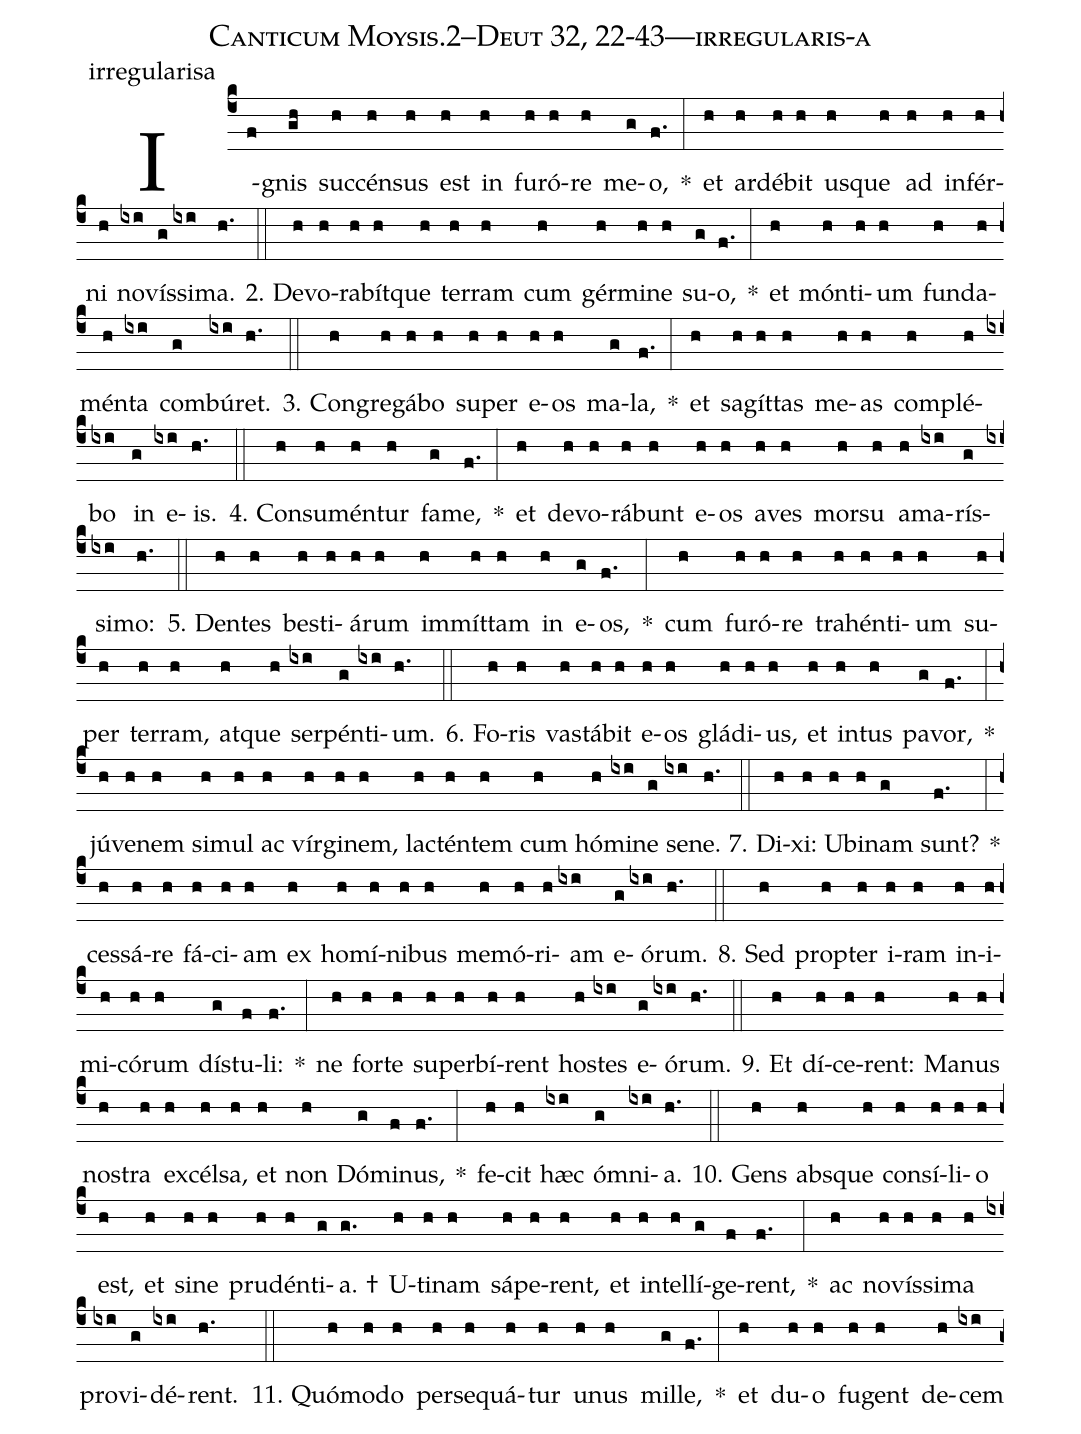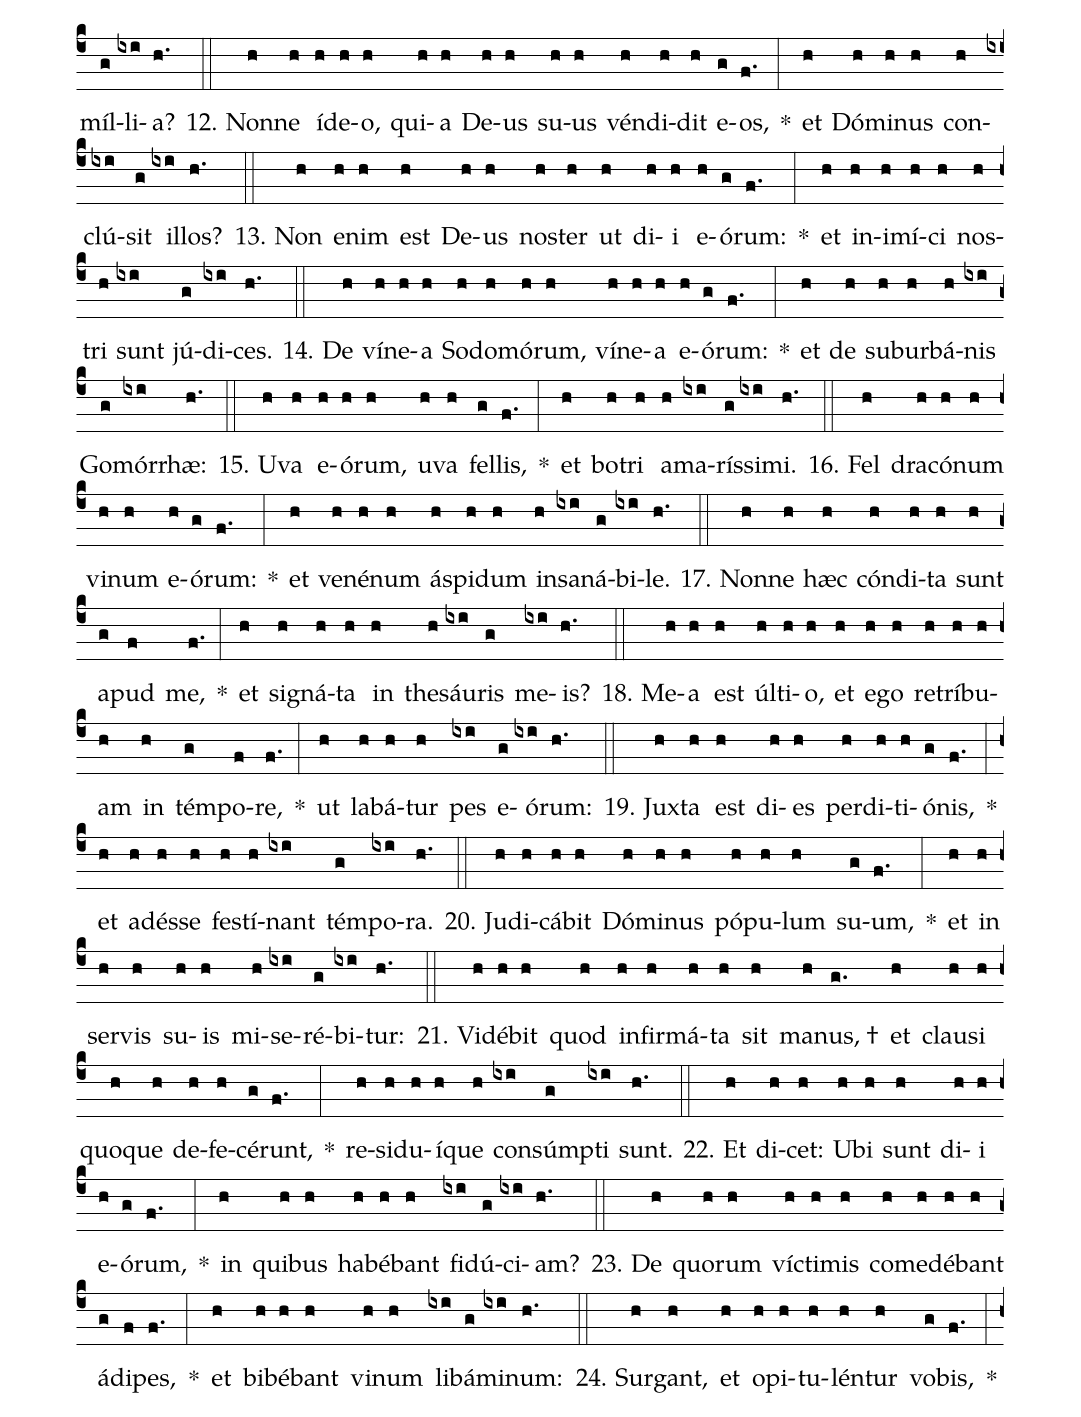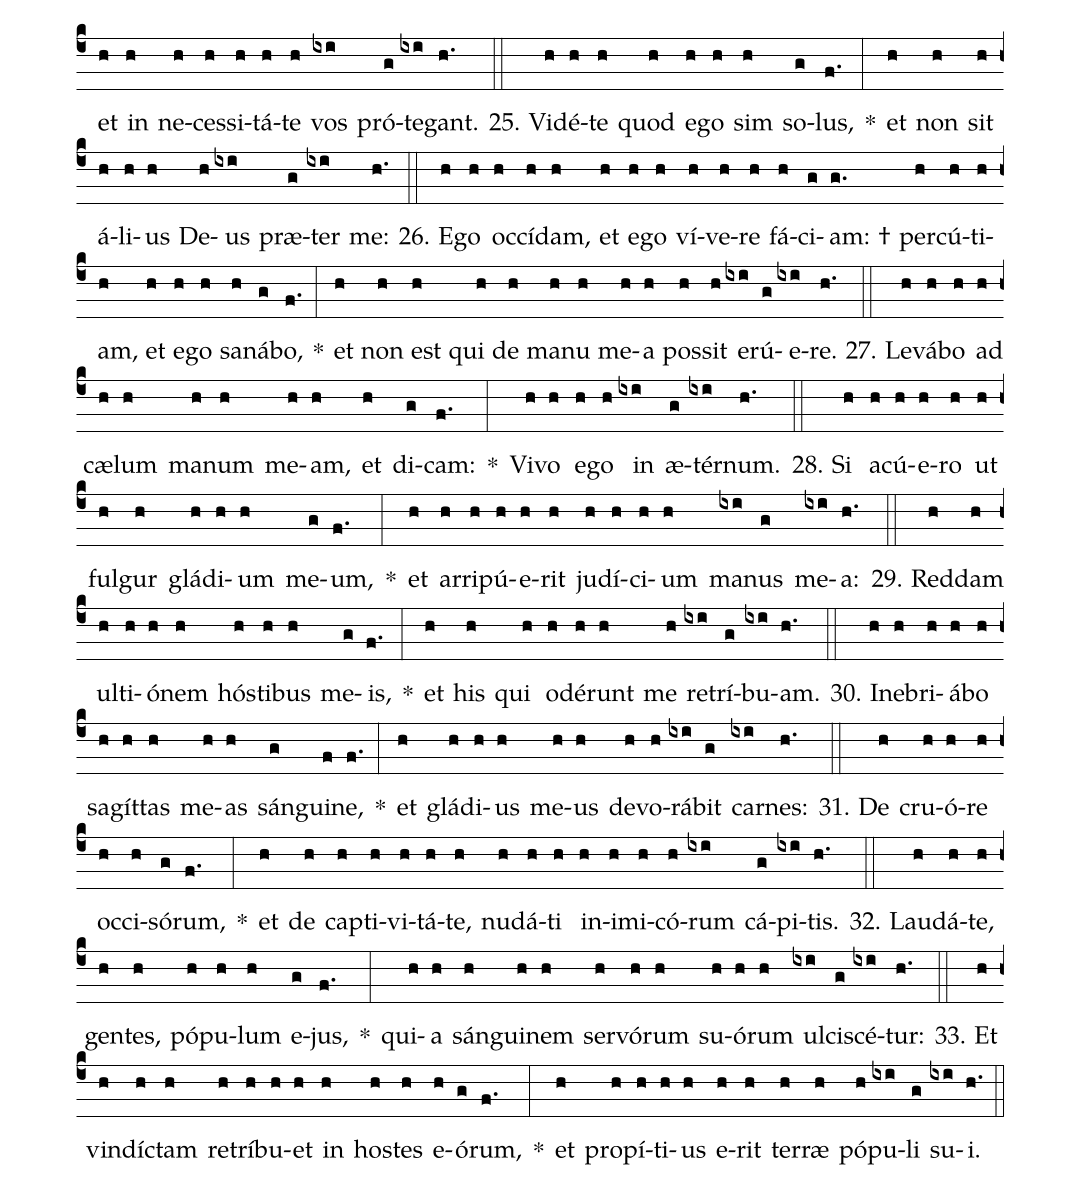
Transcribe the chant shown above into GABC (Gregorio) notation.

name: Canticum Moysis.2--Deut 32, 22-43---irregularis-a;
annotation: irregularisa;
%%
(c4)I(f)gnis(gh) suc(h)cén(h)sus(h) est(h) in(h) fu(h)ró(h)re(h) me(g)o,(f.) *(:) et(h) ar(h)dé(h)bit(h) us(h)que(h) ad(h) in(h)fér(h)ni(h) no(ixi)vís(g)si(ixi)ma.(h.) (::)
2. De(h)vo(h)ra(h)bít(h)que(h) ter(h)ram(h) cum(h) gér(h)mi(h)ne(h) su(g)o,(f.) *(:) et(h) món(h)ti(h)um(h) fun(h)da(h)mén(h)ta(ixi) com(g)bú(ixi)ret.(h.) (::)
3. Con(h)gre(h)gá(h)bo(h) su(h)per(h) e(h)os(h) ma(g)la,(f.) *(:) et(h) sa(h)gít(h)tas(h) me(h)as(h) com(h)plé(h)bo(ixi) in(g) e(ixi)is.(h.) (::)
4. Con(h)su(h)mén(h)tur(h) fa(g)me,(f.) *(:) et(h) de(h)vo(h)rá(h)bunt(h) e(h)os(h) a(h)ves(h) mor(h)su(h) a(h)ma(ixi)rís(g)si(ixi)mo:(h.) (::)
5. Den(h)tes(h) bes(h)ti(h)á(h)rum(h) im(h)mít(h)tam(h) in(h) e(g)os,(f.) *(:) cum(h) fu(h)ró(h)re(h) tra(h)hén(h)ti(h)um(h) su(h)per(h) ter(h)ram,(h) at(h)que(h) ser(ixi)pén(g)ti(ixi)um.(h.) (::)
6. Fo(h)ris(h) vas(h)tá(h)bit(h) e(h)os(h) glá(h)di(h)us,(h) et(h) in(h)tus(h) pa(g)vor,(f.) *(:) jú(h)ve(h)nem(h) si(h)mul(h) ac(h) vír(h)gi(h)nem,(h) lac(h)tén(h)tem(h) cum(h) hó(h)mi(ixi)ne(g) se(ixi)ne.(h.) (::)
7. Di(h)xi:(h) U(h)bi(h)nam(g) sunt?(f.) *(:) ces(h)sá(h)re(h) fá(h)ci(h)am(h) ex(h) ho(h)mí(h)ni(h)bus(h) me(h)mó(h)ri(h)am(ixi) e(g)ó(ixi)rum.(h.) (::)
8. Sed(h) prop(h)ter(h) i(h)ram(h) in(h)i(h)mi(h)có(h)rum(h) dís(g)tu(f)li:(f.) *(:) ne(h) for(h)te(h) su(h)per(h)bí(h)rent(h) hos(h)tes(ixi) e(g)ó(ixi)rum.(h.) (::)
9. Et(h) dí(h)ce(h)rent:(h) Ma(h)nus(h) nos(h)tra(h) ex(h)cél(h)sa,(h) et(h) non(h) Dó(g)mi(f)nus,(f.) *(:) fe(h)cit(h) hæc(ixi) óm(g)ni(ixi)a.(h.) (::)
10. Gens(h) abs(h)que(h) con(h)sí(h)li(h)o(h) est,(h) et(h) si(h)ne(h) pru(h)dén(h)ti(g)a. †(g.) U(h)ti(h)nam(h) sá(h)pe(h)rent,(h) et(h) in(h)tel(h)lí(g)ge(f)rent,(f.) *(:) ac(h) no(h)vís(h)si(h)ma(h) pro(ixi)vi(g)dé(ixi)rent.(h.) (::)
11. Quó(h)mo(h)do(h) per(h)se(h)quá(h)tur(h) u(h)nus(h) mil(g)le,(f.) *(:) et(h) du(h)o(h) fu(h)gent(h) de(h)cem(ixi) míl(g)li(ixi)a?(h.) (::)
12. Non(h)ne(h) íd(h)e(h)o,(h) qui(h)a(h) De(h)us(h) su(h)us(h) vén(h)di(h)dit(h) e(g)os,(f.) *(:) et(h) Dó(h)mi(h)nus(h) con(h)clú(ixi)sit(g) il(ixi)los?(h.) (::)
13. Non(h) e(h)nim(h) est(h) De(h)us(h) nos(h)ter(h) ut(h) di(h)i(h) e(h)ó(g)rum:(f.) *(:) et(h) in(h)i(h)mí(h)ci(h) nos(h)tri(h) sunt(ixi) jú(g)di(ixi)ces.(h.) (::)
14. De(h) ví(h)ne(h)a(h) So(h)do(h)mó(h)rum,(h) ví(h)ne(h)a(h) e(h)ó(g)rum:(f.) *(:) et(h) de(h) sub(h)ur(h)bá(h)nis(ixi) Go(g)mór(ixi)rhæ:(h.) (::)
15. U(h)va(h) e(h)ó(h)rum,(h) u(h)va(h) fel(g)lis,(f.) *(:) et(h) bo(h)tri(h) a(h)ma(ixi)rís(g)si(ixi)mi.(h.) (::)
16. Fel(h) dra(h)có(h)num(h) vi(h)num(h) e(h)ó(g)rum:(f.) *(:) et(h) ve(h)né(h)num(h) ás(h)pi(h)dum(h) in(h)sa(ixi)ná(g)bi(ixi)le.(h.) (::)
17. Non(h)ne(h) hæc(h) cón(h)di(h)ta(h) sunt(h) a(g)pud(f) me,(f.) *(:) et(h) si(h)gná(h)ta(h) in(h) the(h)sáu(ixi)ris(g) me(ixi)is?(h.) (::)
18. Me(h)a(h) est(h) úl(h)ti(h)o,(h) et(h) e(h)go(h) re(h)trí(h)bu(h)am(h) in(h) tém(g)po(f)re,(f.) *(:) ut(h) la(h)bá(h)tur(h) pes(ixi) e(g)ó(ixi)rum:(h.) (::)
19. Jux(h)ta(h) est(h) di(h)es(h) per(h)di(h)ti(h)ó(g)nis,(f.) *(:) et(h) ad(h)és(h)se(h) fes(h)tí(h)nant(ixi) tém(g)po(ixi)ra.(h.) (::)
20. Ju(h)di(h)cá(h)bit(h) Dó(h)mi(h)nus(h) pó(h)pu(h)lum(h) su(g)um,(f.) *(:) et(h) in(h) ser(h)vis(h) su(h)is(h) mi(h)se(ixi)ré(g)bi(ixi)tur:(h.) (::)
21. Vi(h)dé(h)bit(h) quod(h) in(h)fir(h)má(h)ta(h) sit(h) ma(h)nus, †(g.) et(h) clau(h)si(h) quo(h)que(h) de(h)fe(h)cé(g)runt,(f.) *(:) re(h)si(h)du(h)í(h)que(h) con(ixi)súmp(g)ti(ixi) sunt.(h.) (::)
22. Et(h) di(h)cet:(h) U(h)bi(h) sunt(h) di(h)i(h) e(h)ó(g)rum,(f.) *(:) in(h) qui(h)bus(h) ha(h)bé(h)bant(h) fi(ixi)dú(g)ci(ixi)am?(h.) (::)
23. De(h) quo(h)rum(h) víc(h)ti(h)mis(h) com(h)e(h)dé(h)bant(h) á(g)di(f)pes,(f.) *(:) et(h) bi(h)bé(h)bant(h) vi(h)num(h) li(ixi)bá(g)mi(ixi)num:(h.) (::)
24. Sur(h)gant,(h) et(h) o(h)pi(h)tu(h)lén(h)tur(h) vo(g)bis,(f.) *(:) et(h) in(h) ne(h)ces(h)si(h)tá(h)te(h) vos(ixi) pró(g)te(ixi)gant.(h.) (::)
25. Vi(h)dé(h)te(h) quod(h) e(h)go(h) sim(h) so(g)lus,(f.) *(:) et(h) non(h) sit(h) á(h)li(h)us(h) De(h)us(ixi) præ(g)ter(ixi) me:(h.) (::)
26. E(h)go(h) oc(h)cí(h)dam,(h) et(h) e(h)go(h) ví(h)ve(h)re(h) fá(h)ci(g)am: †(g.) per(h)cú(h)ti(h)am,(h) et(h) e(h)go(h) sa(h)ná(g)bo,(f.) *(:) et(h) non(h) est(h) qui(h) de(h) ma(h)nu(h) me(h)a(h) pos(h)sit(h) e(ixi)rú(g)e(ixi)re.(h.) (::)
27. Le(h)vá(h)bo(h) ad(h) cæ(h)lum(h) ma(h)num(h) me(h)am,(h) et(h) di(g)cam:(f.) *(:) Vi(h)vo(h) e(h)go(h) in(ixi) æ(g)tér(ixi)num.(h.) (::)
28. Si(h) a(h)cú(h)e(h)ro(h) ut(h) ful(h)gur(h) glá(h)di(h)um(h) me(g)um,(f.) *(:) et(h) ar(h)ri(h)pú(h)e(h)rit(h) ju(h)dí(h)ci(h)um(h) ma(ixi)nus(g) me(ixi)a:(h.) (::)
29. Red(h)dam(h) ul(h)ti(h)ó(h)nem(h) hós(h)ti(h)bus(h) me(g)is,(f.) *(:) et(h) his(h) qui(h) o(h)dé(h)runt(h) me(h) re(ixi)trí(g)bu(ixi)am.(h.) (::)
30. In(h)e(h)bri(h)á(h)bo(h) sa(h)gít(h)tas(h) me(h)as(h) sán(g)gui(f)ne,(f.) *(:) et(h) glá(h)di(h)us(h) me(h)us(h) de(h)vo(h)rá(ixi)bit(g) car(ixi)nes:(h.) (::)
31. De(h) cru(h)ó(h)re(h) oc(h)ci(h)só(g)rum,(f.) *(:) et(h) de(h) cap(h)ti(h)vi(h)tá(h)te,(h) nu(h)dá(h)ti(h) in(h)i(h)mi(h)có(h)rum(ixi) cá(g)pi(ixi)tis.(h.) (::)
32. Lau(h)dá(h)te,(h) gen(h)tes,(h) pó(h)pu(h)lum(h) e(g)jus,(f.) *(:) qui(h)a(h) sán(h)gui(h)nem(h) ser(h)vó(h)rum(h) su(h)ó(h)rum(h) ul(ixi)ci(g)scé(ixi)tur:(h.) (::)
33. Et(h) vin(h)díc(h)tam(h) re(h)trí(h)bu(h)et(h) in(h) hos(h)tes(h) e(h)ó(g)rum,(f.) *(:) et(h) pro(h)pí(h)ti(h)us(h) e(h)rit(h) ter(h)ræ(h) pó(h)pu(ixi)li(g) su(ixi)i.(h.) (::)
